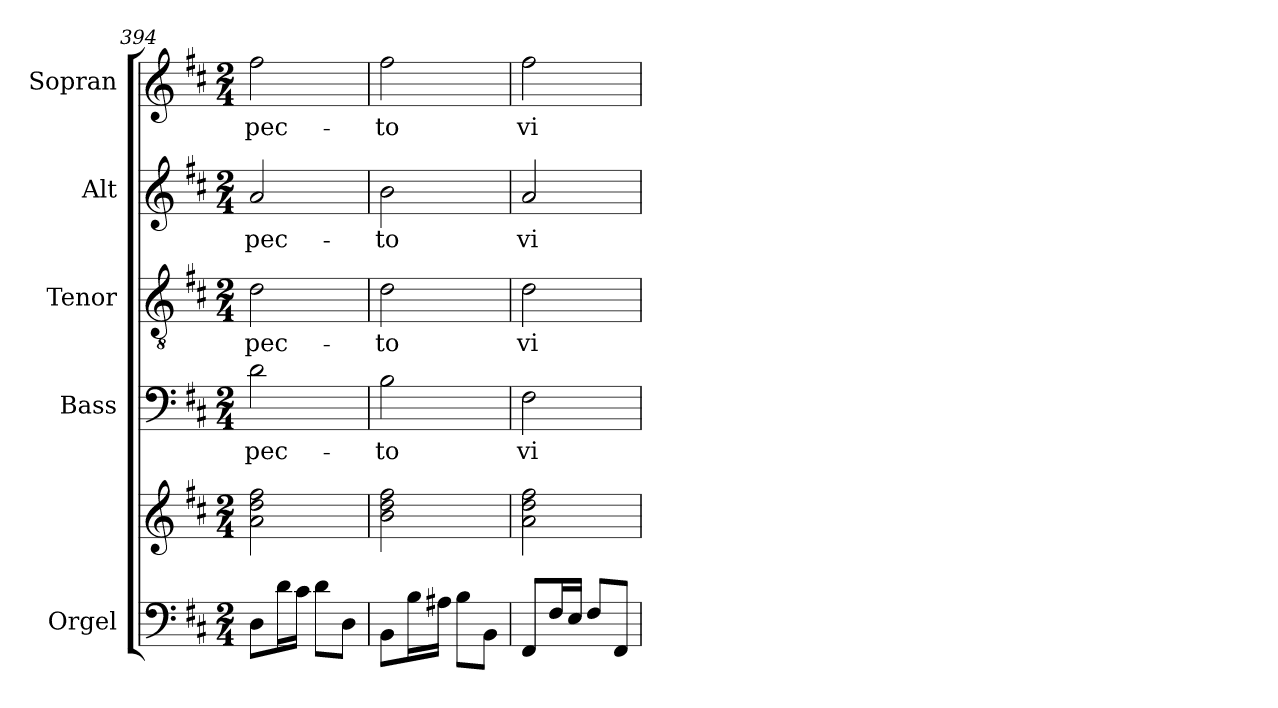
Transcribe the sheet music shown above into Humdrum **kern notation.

**kern	**kern	**kern	**text	**kern	**text	**kern	**text	**kern	**text
*part5	*part5	*part4	*part4	*part3	*part3	*part2	*part2	*part1	*part1
*staff6	*staff5	*staff4	*staff4	*staff3	*staff3	*staff2	*staff2	*staff1	*staff1
*I"Orgel	*	*I"Bass	*	*I"Tenor	*	*I"Alt	*	*I"Sopran	*
*I'Org.	*	*I'B.	*	*I'T.	*	*I'A.	*	*I'S.	*
*clefF4	*clefG2	*clefF4	*	*clefGv2	*	*clefG2	*	*clefG2	*
*k[f#c#]	*k[f#c#]	*k[f#c#]	*	*k[f#c#]	*	*k[f#c#]	*	*k[f#c#]	*
*D:	*D:	*D:	*	*D:	*	*D:	*	*D:	*
*M2/4	*M2/4	*M2/4	*	*M2/4	*	*M2/4	*	*M2/4	*
=394	=394	=394	=394	=394	=394	=394	=394	=394	=394
!	!	!	!LO:LY:b	!	!LO:LY:b	!	!LO:LY:b	!	!LO:LY:b
8D\L	2a\ 2dd\ 2ff#\	2d\	-pec-	2d\	-pec-	2a/	-pec-	2ff#\	-pec-
16d\L	.	.	.	.	.	.	.	.	.
16c#\JJ	.	.	.	.	.	.	.	.	.
8d\L	.	.	.	.	.	.	.	.	.
8D\J	.	.	.	.	.	.	.	.	.
=395	=395	=395	=395	=395	=395	=395	=395	=395	=395
!	!	!	!LO:LY:b	!	!LO:LY:b	!	!LO:LY:b	!	!LO:LY:b
8BB\L	2b\ 2dd\ 2ff#\	2B\	-to	2d\	-to	2b\	-to	2ff#\	-to
16B\L	.	.	.	.	.	.	.	.	.
16A#X\JJ	.	.	.	.	.	.	.	.	.
8B\L	.	.	.	.	.	.	.	.	.
8BB\J	.	.	.	.	.	.	.	.	.
!!LO:PB:g=z
=396	=396	=396	=396	=396	=396	=396	=396	=396	=396
!	!	!	!LO:LY:b	!	!LO:LY:b	!	!LO:LY:b	!	!LO:LY:b
8FF#/L	2a\ 2dd\ 2ff#\	2F#\	vi-	2d\	vi-	2a/	vi-	2ff#\	vi-
16F#/L	.	.	.	.	.	.	.	.	.
16E/JJ	.	.	.	.	.	.	.	.	.
8F#/L	.	.	.	.	.	.	.	.	.
8FF#/J	.	.	.	.	.	.	.	.	.
=	=	=	=	=	=	=	=	=	=
*-	*-	*-	*-	*-	*-	*-	*-	*-	*-
